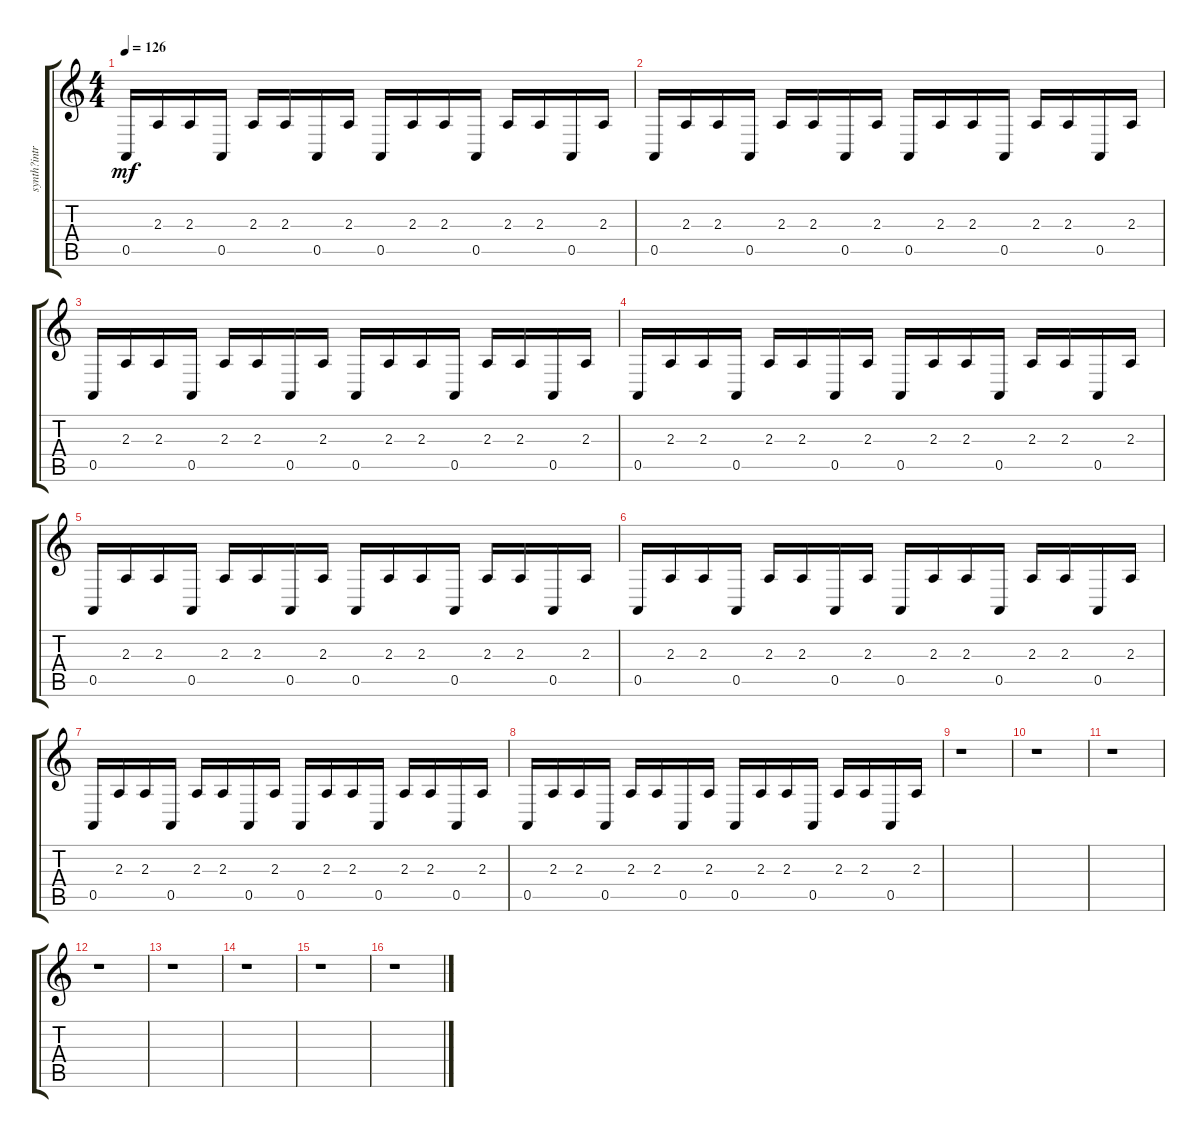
\track ("synth?intro" "synth?intr") {instrument lead8bassandlead}
\staff {score tabs}
\tuning (E4 B3 G3 D3 A2 E2) {hide}
\ts (4 4)
\tempo 126
\clef g2
\ks c
0.5.16{dy mf} 2.3.16 2.3.16 0.5.16 2.3.16 2.3.16 0.5.16 2.3.16 0.5.16 2.3.16 2.3.16 0.5.16 2.3.16 2.3.16 0.5.16 2.3.16 |
0.5.16 2.3.16 2.3.16 0.5.16 2.3.16 2.3.16 0.5.16 2.3.16 0.5.16 2.3.16 2.3.16 0.5.16 2.3.16 2.3.16 0.5.16 2.3.16 |
0.5.16 2.3.16 2.3.16 0.5.16 2.3.16 2.3.16 0.5.16 2.3.16 0.5.16 2.3.16 2.3.16 0.5.16 2.3.16 2.3.16 0.5.16 2.3.16 |
0.5.16 2.3.16 2.3.16 0.5.16 2.3.16 2.3.16 0.5.16 2.3.16 0.5.16 2.3.16 2.3.16 0.5.16 2.3.16 2.3.16 0.5.16 2.3.16 |
0.5.16 2.3.16 2.3.16 0.5.16 2.3.16 2.3.16 0.5.16 2.3.16 0.5.16 2.3.16 2.3.16 0.5.16 2.3.16 2.3.16 0.5.16 2.3.16 |
0.5.16 2.3.16 2.3.16 0.5.16 2.3.16 2.3.16 0.5.16 2.3.16 0.5.16 2.3.16 2.3.16 0.5.16 2.3.16 2.3.16 0.5.16 2.3.16 |
0.5.16 2.3.16 2.3.16 0.5.16 2.3.16 2.3.16 0.5.16 2.3.16 0.5.16 2.3.16 2.3.16 0.5.16 2.3.16 2.3.16 0.5.16 2.3.16 |
0.5.16 2.3.16 2.3.16 0.5.16 2.3.16 2.3.16 0.5.16 2.3.16 0.5.16 2.3.16 2.3.16 0.5.16 2.3.16 2.3.16 0.5.16 2.3.16 |
r.1 |
r.1 |
r.1 |
r.1 |
r.1 |
r.1 |
r.1 |
r.1
